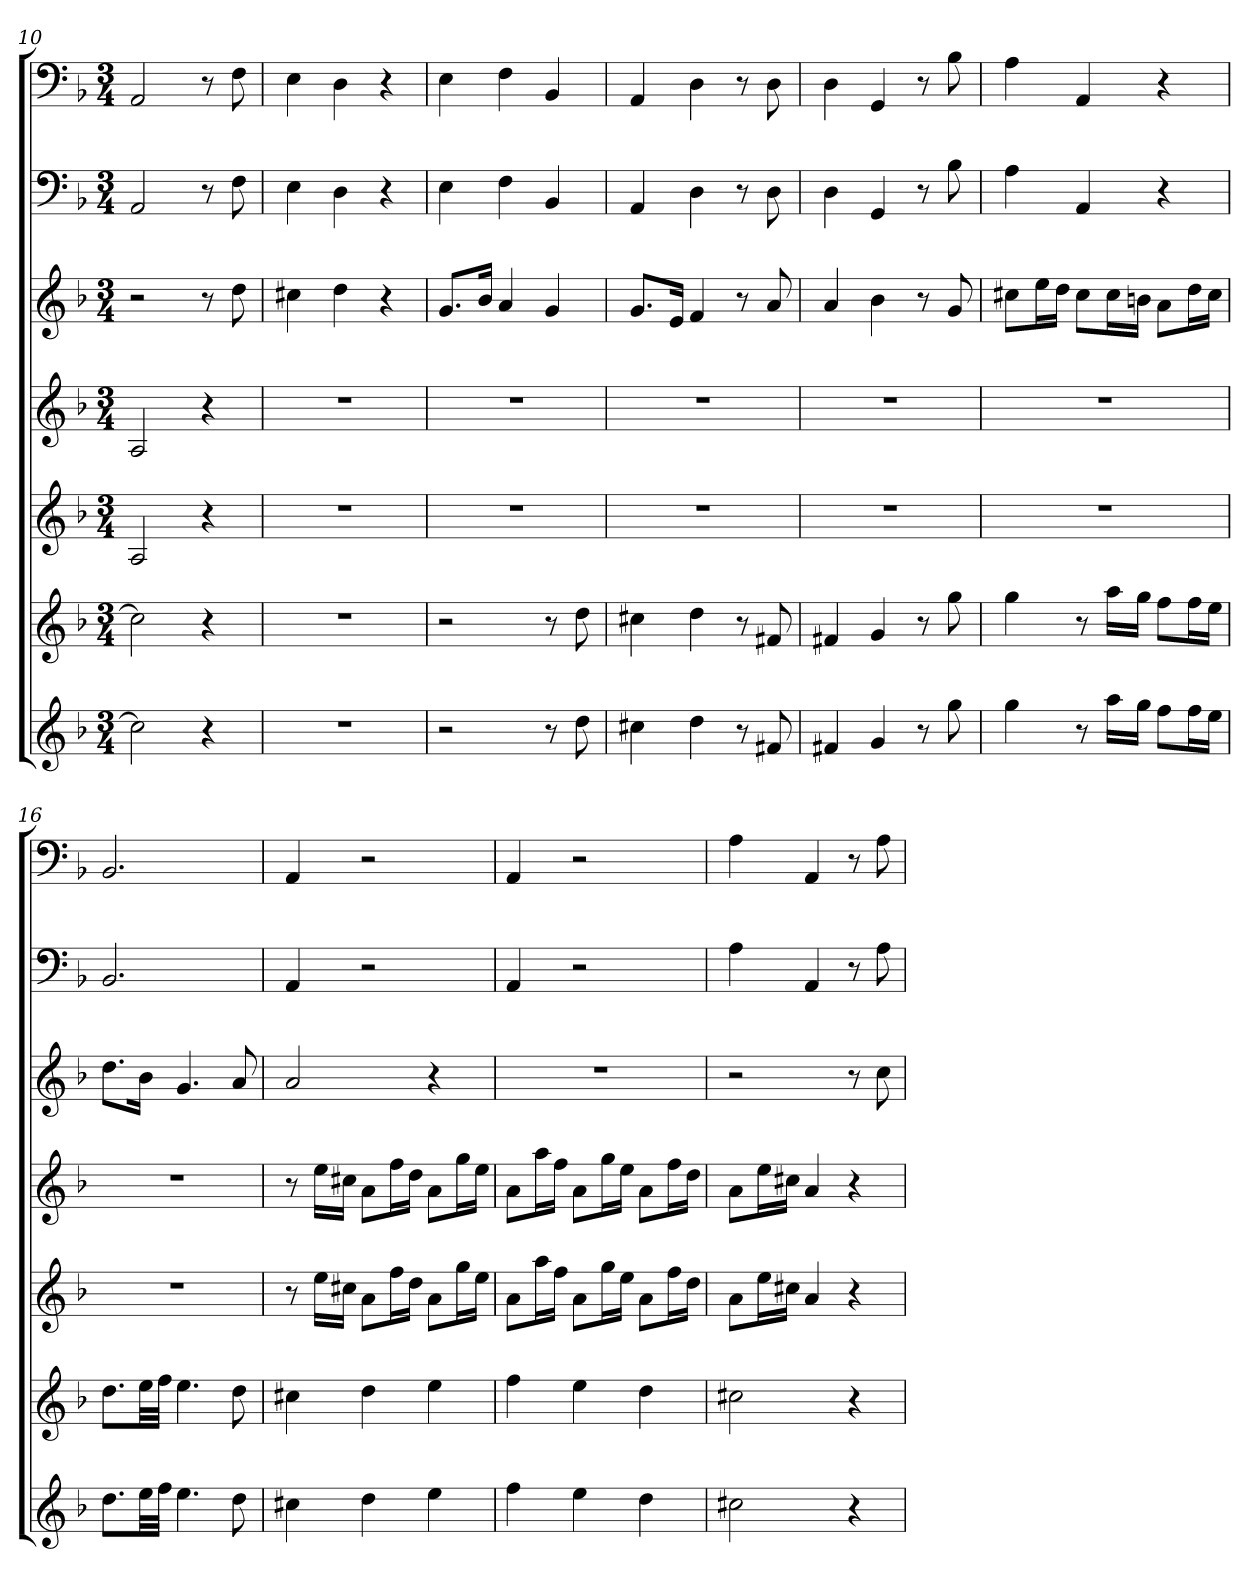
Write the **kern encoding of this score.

**kern	**kern	**kern	**kern	**kern	**kern	**kern
*part7	*part6	*part5	*part4	*part3	*part2	*part1
*staff7	*staff6	*staff5	*staff4	*staff3	*staff2	*staff1
*k[b-]	*k[b-]	*k[b-]	*k[b-]	*k[b-]	*k[b-]	*k[b-]
*d:	*d:	*d:	*d:	*d:	*d:	*d:
*M3/4	*M3/4	*M3/4	*M3/4	*M3/4	*M3/4	*M3/4
=10	=10	=10	=10	=10	=10	=10
2cc#]	2cc#]	2A	2A	2r	2AA	2AA
4r	4r	4r	4r	8r	8r	8r
.	.	.	.	8dd	8F	8F
=11	=11	=11	=11	=11	=11	=11
2.r	2.r	2.r	2.r	4cc#X	4E	4E
.	.	.	.	4dd	4D	4D
.	.	.	.	4r	4r	4r
=12	=12	=12	=12	=12	=12	=12
2r	2r	2.r	2.r	8.gL	4E	4E
.	.	.	.	16b-Jk	.	.
.	.	.	.	4a	4F	4F
8r	8r	.	.	4g	4BB-	4BB-
8dd	8dd	.	.	.	.	.
=13	=13	=13	=13	=13	=13	=13
4cc#X	4cc#X	2.r	2.r	8.gL	4AA	4AA
.	.	.	.	16eJk	.	.
4dd	4dd	.	.	4f	4D	4D
8r	8r	.	.	8r	8r	8r
8f#X	8f#X	.	.	8a	8D	8D
=14	=14	=14	=14	=14	=14	=14
4f#X	4f#X	2.r	2.r	4a	4D	4D
4g	4g	.	.	4b-	4GG	4GG
8r	8r	.	.	8r	8r	8r
8gg	8gg	.	.	8g	8B-	8B-
=15	=15	=15	=15	=15	=15	=15
4gg	4gg	2.r	2.r	8cc#XL	4A	4A
.	.	.	.	16eeL	.	.
.	.	.	.	16ddJJ	.	.
8r	8r	.	.	8cc#L	4AA	4AA
16aaLL	16aaLL	.	.	16cc#L	.	.
16ggJJ	16ggJJ	.	.	16bnJJ	.	.
8ffL	8ffL	.	.	8aL	4r	4r
16ffL	16ffL	.	.	16ddL	.	.
16eeJJ	16eeJJ	.	.	16cc#JJ	.	.
=16	=16	=16	=16	=16	=16	=16
8.ddL	8.ddL	2.r	2.r	8.ddL	2.BB-	2.BB-
32eeLL	32eeLL	.	.	16b-Jk	.	.
32ffJJJ	32ffJJJ	.	.	.	.	.
4.ee	4.ee	.	.	4.g	.	.
8dd	8dd	.	.	8a	.	.
=17	=17	=17	=17	=17	=17	=17
4cc#X	4cc#X	8r	8r	2a	4AA	4AA
.	.	16eeLL	16eeLL	.	.	.
.	.	16cc#XJJ	16cc#XJJ	.	.	.
4dd	4dd	8aL	8aL	.	2r	2r
.	.	16ffL	16ffL	.	.	.
.	.	16ddJJ	16ddJJ	.	.	.
4ee	4ee	8aL	8aL	4r	.	.
.	.	16ggL	16ggL	.	.	.
.	.	16eeJJ	16eeJJ	.	.	.
=18	=18	=18	=18	=18	=18	=18
4ff	4ff	8aL	8aL	2.r	4AA	4AA
.	.	16aaL	16aaL	.	.	.
.	.	16ffJJ	16ffJJ	.	.	.
4ee	4ee	8aL	8aL	.	2r	2r
.	.	16ggL	16ggL	.	.	.
.	.	16eeJJ	16eeJJ	.	.	.
4dd	4dd	8aL	8aL	.	.	.
.	.	16ffL	16ffL	.	.	.
.	.	16ddJJ	16ddJJ	.	.	.
=19	=19	=19	=19	=19	=19	=19
2cc#X	2cc#X	8aL	8aL	2r	4A	4A
.	.	16eeL	16eeL	.	.	.
.	.	16cc#XJJ	16cc#XJJ	.	.	.
.	.	4a	4a	.	4AA	4AA
4r	4r	4r	4r	8r	8r	8r
.	.	.	.	8cc	8A	8A
=	=	=	=	=	=	=
*-	*-	*-	*-	*-	*-	*-
